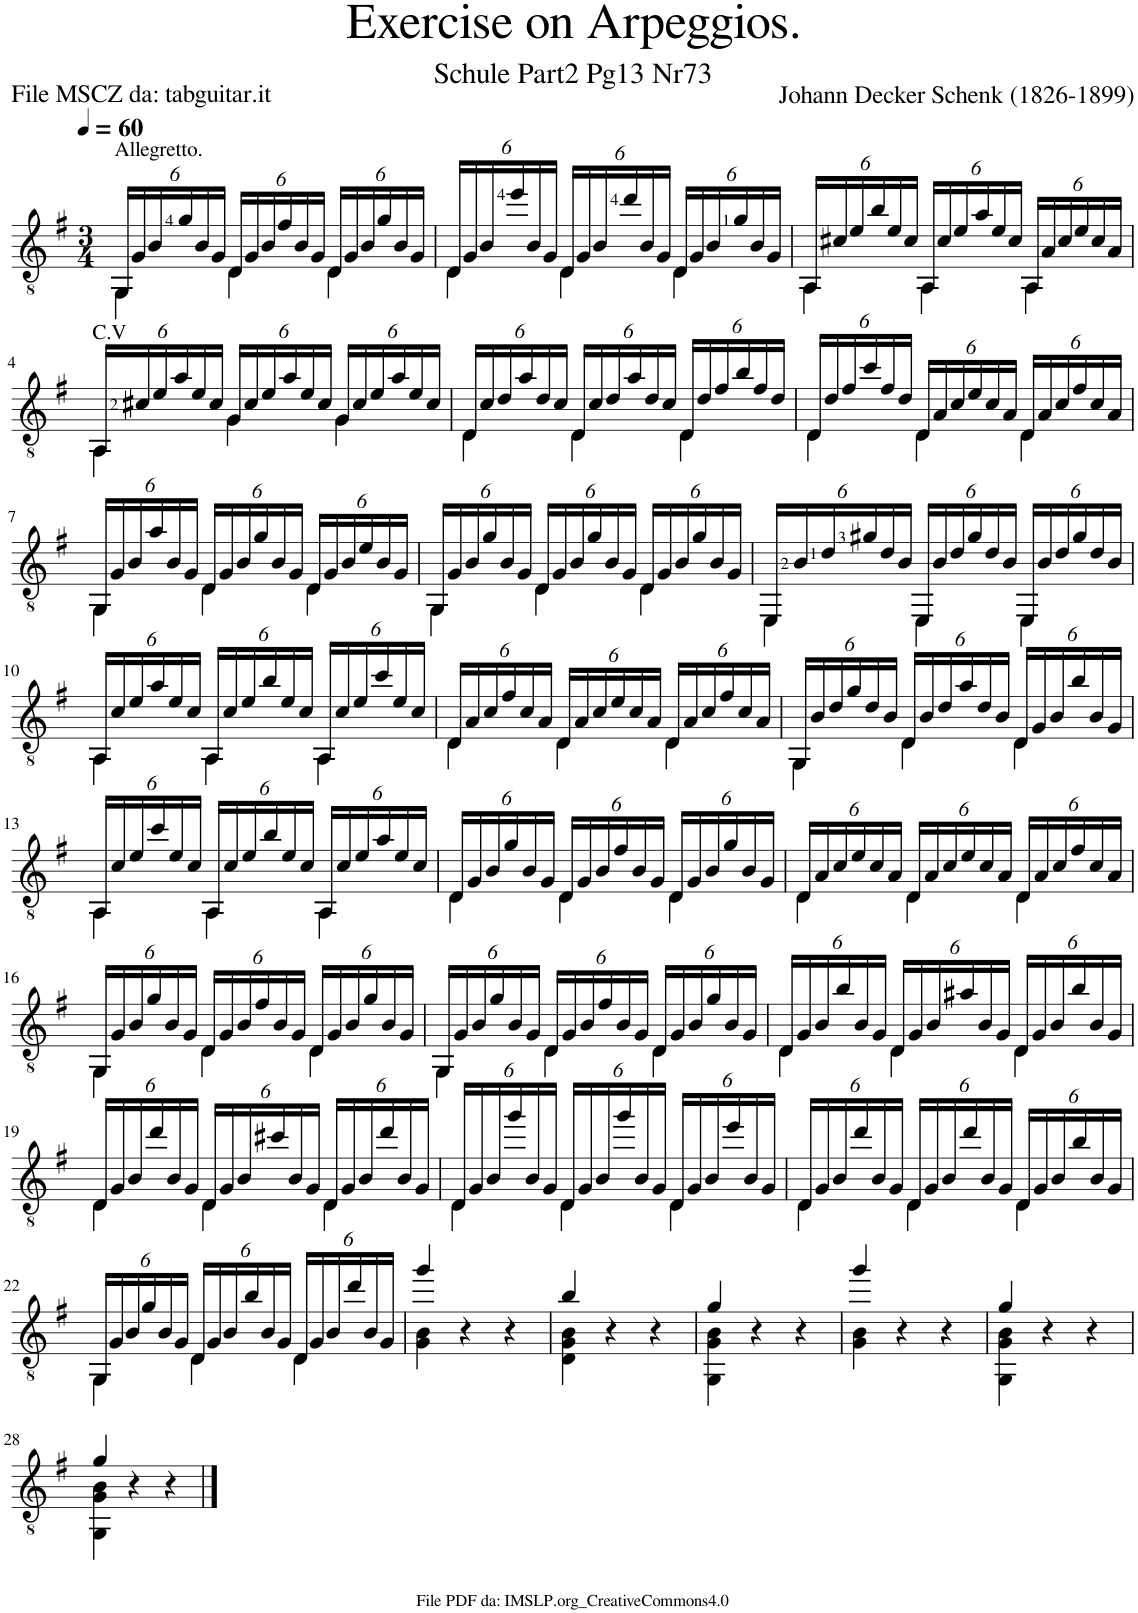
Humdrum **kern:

**kern
*part1
*staff1
*I"Guitar
*I'Guit.
*clefGv2
*k[f#]
*M3/4
*MM60
*Xbrackettup
=1
*^
!LO:TX:a:t=Allegretto.	!
24GG/LL	4GG\
24G/	.
24B/	.
24g/	.
24B/	.
24G/JJ	.
24D/LL	4D\
24G/	.
24B/	.
24f#/	.
24B/	.
24G/JJ	.
24D/LL	4D\
24G/	.
24B/	.
24g/	.
24B/	.
24G/JJ	.
=2	=2
24D/LL	4D\
24G/	.
24B/	.
24ee/	.
24B/	.
24G/JJ	.
24D/LL	4D\
24G/	.
24B/	.
24dd/	.
24B/	.
24G/JJ	.
24D/LL	4D\
24G/	.
24B/	.
24g/	.
24B/	.
24G/JJ	.
=3	=3
24AA/LL	4AA\
24c#X/	.
24e/	.
24b/	.
24e/	.
24c#/JJ	.
24AA/LL	4AA\
24c#/	.
24e/	.
24a/	.
24e/	.
24c#/JJ	.
24AA/LL	4AA\
24A/	.
24c#/	.
24e/	.
24c#/	.
24A/JJ	.
!!LO:LB:g=z	!!
=4	=4
!LO:TX:a:t=C.V	!
24AA/LL	4AA\
24c#X/	.
24e/	.
24a/	.
24e/	.
24c#/JJ	.
24G/LL	4G\
24c#/	.
24e/	.
24a/	.
24e/	.
24c#/JJ	.
24G/LL	4G\
24c#/	.
24e/	.
24a/	.
24e/	.
24c#/JJ	.
=5	=5
24D/LL	4D\
24c/	.
24d/	.
24a/	.
24d/	.
24c/JJ	.
24D/LL	4D\
24c/	.
24d/	.
24a/	.
24d/	.
24c/JJ	.
24D/LL	4D\
24d/	.
24f#/	.
24b/	.
24f#/	.
24d/JJ	.
=6	=6
24D/LL	4D\
24d/	.
24f#/	.
24cc/	.
24f#/	.
24d/JJ	.
24D/LL	4D\
24A/	.
24c/	.
24e/	.
24c/	.
24A/JJ	.
24D/LL	4D\
24A/	.
24c/	.
24f#/	.
24c/	.
24A/JJ	.
!!LO:LB:g=z	!!
=7	=7
24GG/LL	4GG\
24G/	.
24B/	.
24a/	.
24B/	.
24G/JJ	.
24D/LL	4D\
24G/	.
24B/	.
24g/	.
24B/	.
24G/JJ	.
24D/LL	4D\
24G/	.
24B/	.
24e/	.
24B/	.
24G/JJ	.
=8	=8
24GG/LL	4GG\
24G/	.
24B/	.
24g/	.
24B/	.
24G/JJ	.
24D/LL	4D\
24G/	.
24B/	.
24g/	.
24B/	.
24G/JJ	.
24D/LL	4D\
24G/	.
24B/	.
24g/	.
24B/	.
24G/JJ	.
=9	=9
24EE/LL	4EE\
24B/	.
24d/	.
24g#X/	.
24d/	.
24B/JJ	.
24EE/LL	4EE\
24B/	.
24d/	.
24g#/	.
24d/	.
24B/JJ	.
24EE/LL	4EE\
24B/	.
24d/	.
24g#/	.
24d/	.
24B/JJ	.
!!LO:LB:g=z	!!
=10	=10
24AA/LL	4AA\
24c/	.
24e/	.
24a/	.
24e/	.
24c/JJ	.
24AA/LL	4AA\
24c/	.
24e/	.
24b/	.
24e/	.
24c/JJ	.
24AA/LL	4AA\
24c/	.
24e/	.
24cc/	.
24e/	.
24c/JJ	.
=11	=11
24D/LL	4D\
24A/	.
24c/	.
24f#/	.
24c/	.
24A/JJ	.
24D/LL	4D\
24A/	.
24c/	.
24e/	.
24c/	.
24A/JJ	.
24D/LL	4D\
24A/	.
24c/	.
24f#/	.
24c/	.
24A/JJ	.
=12	=12
24GG/LL	4GG\
24B/	.
24d/	.
24g/	.
24d/	.
24B/JJ	.
24D/LL	4D\
24B/	.
24d/	.
24a/	.
24d/	.
24B/JJ	.
24D/LL	4D\
24G/	.
24B/	.
24b/	.
24B/	.
24G/JJ	.
!!LO:LB:g=z	!!
=13	=13
24AA/LL	4AA\
24c/	.
24e/	.
24cc/	.
24e/	.
24c/JJ	.
24AA/LL	4AA\
24c/	.
24e/	.
24b/	.
24e/	.
24c/JJ	.
24AA/LL	4AA\
24c/	.
24e/	.
24a/	.
24e/	.
24c/JJ	.
=14	=14
24D/LL	4D\
24G/	.
24B/	.
24g/	.
24B/	.
24G/JJ	.
24D/LL	4D\
24G/	.
24B/	.
24f#/	.
24B/	.
24G/JJ	.
24D/LL	4D\
24G/	.
24B/	.
24g/	.
24B/	.
24G/JJ	.
=15	=15
24D/LL	4D\
24A/	.
24c/	.
24e/	.
24c/	.
24A/JJ	.
24D/LL	4D\
24A/	.
24c/	.
24e/	.
24c/	.
24A/JJ	.
24D/LL	4D\
24A/	.
24c/	.
24f#/	.
24c/	.
24A/JJ	.
!!LO:LB:g=z	!!
=16	=16
24GG/LL	4GG\
24G/	.
24B/	.
24g/	.
24B/	.
24G/JJ	.
24D/LL	4D\
24G/	.
24B/	.
24f#/	.
24B/	.
24G/JJ	.
24D/LL	4D\
24G/	.
24B/	.
24g/	.
24B/	.
24G/JJ	.
=17	=17
24GG/LL	4GG\
24G/	.
24B/	.
24g/	.
24B/	.
24G/JJ	.
24D/LL	4D\
24G/	.
24B/	.
24f#/	.
24B/	.
24G/JJ	.
24D/LL	4D\
24G/	.
24B/	.
24g/	.
24B/	.
24G/JJ	.
=18	=18
24D/LL	4D\
24G/	.
24B/	.
24b/	.
24B/	.
24G/JJ	.
24D/LL	4D\
24G/	.
24B/	.
24a#X/	.
24B/	.
24G/JJ	.
24D/LL	4D\
24G/	.
24B/	.
24b/	.
24B/	.
24G/JJ	.
!!LO:LB:g=z	!!
=19	=19
24D/LL	4D\
24G/	.
24B/	.
24dd/	.
24B/	.
24G/JJ	.
24D/LL	4D\
24G/	.
24B/	.
24cc#X/	.
24B/	.
24G/JJ	.
24D/LL	4D\
24G/	.
24B/	.
24dd/	.
24B/	.
24G/JJ	.
=20	=20
24D/LL	4D\
24G/	.
24B/	.
24gg/	.
24B/	.
24G/JJ	.
24D/LL	4D\
24G/	.
24B/	.
24gg/	.
24B/	.
24G/JJ	.
24D/LL	4D\
24G/	.
24B/	.
24ee/	.
24B/	.
24G/JJ	.
=21	=21
24D/LL	4D\
24G/	.
24B/	.
24dd/	.
24B/	.
24G/JJ	.
24D/LL	4D\
24G/	.
24B/	.
24dd/	.
24B/	.
24G/JJ	.
24D/LL	4D\
24G/	.
24B/	.
24b/	.
24B/	.
24G/JJ	.
!!LO:LB:g=z	!!
=22	=22
24GG/LL	4GG\
24G/	.
24B/	.
24g/	.
24B/	.
24G/JJ	.
24D/LL	4D\
24G/	.
24B/	.
24b/	.
24B/	.
24G/JJ	.
24D/LL	4D\
24G/	.
24B/	.
24dd/	.
24B/	.
24G/JJ	.
=23	=23
4gg/	4G\ 4B\
4r	2ryy
4r	.
=24	=24
4b/	4D\ 4G\ 4B\
4r	2ryy
4r	.
=25	=25
4g/	4GG\ 4G\ 4B\
4r	2ryy
4r	.
=26	=26
4gg/	4G\ 4B\
4r	2ryy
4r	.
=27	=27
4g/	4GG\ 4G\ 4B\
4r	2ryy
4r	.
!!LO:LB:g=z	!!
=28	=28
4g/	4GG\ 4G\ 4B\
4r	2ryy
4r	.
*v	*v
==
*-
